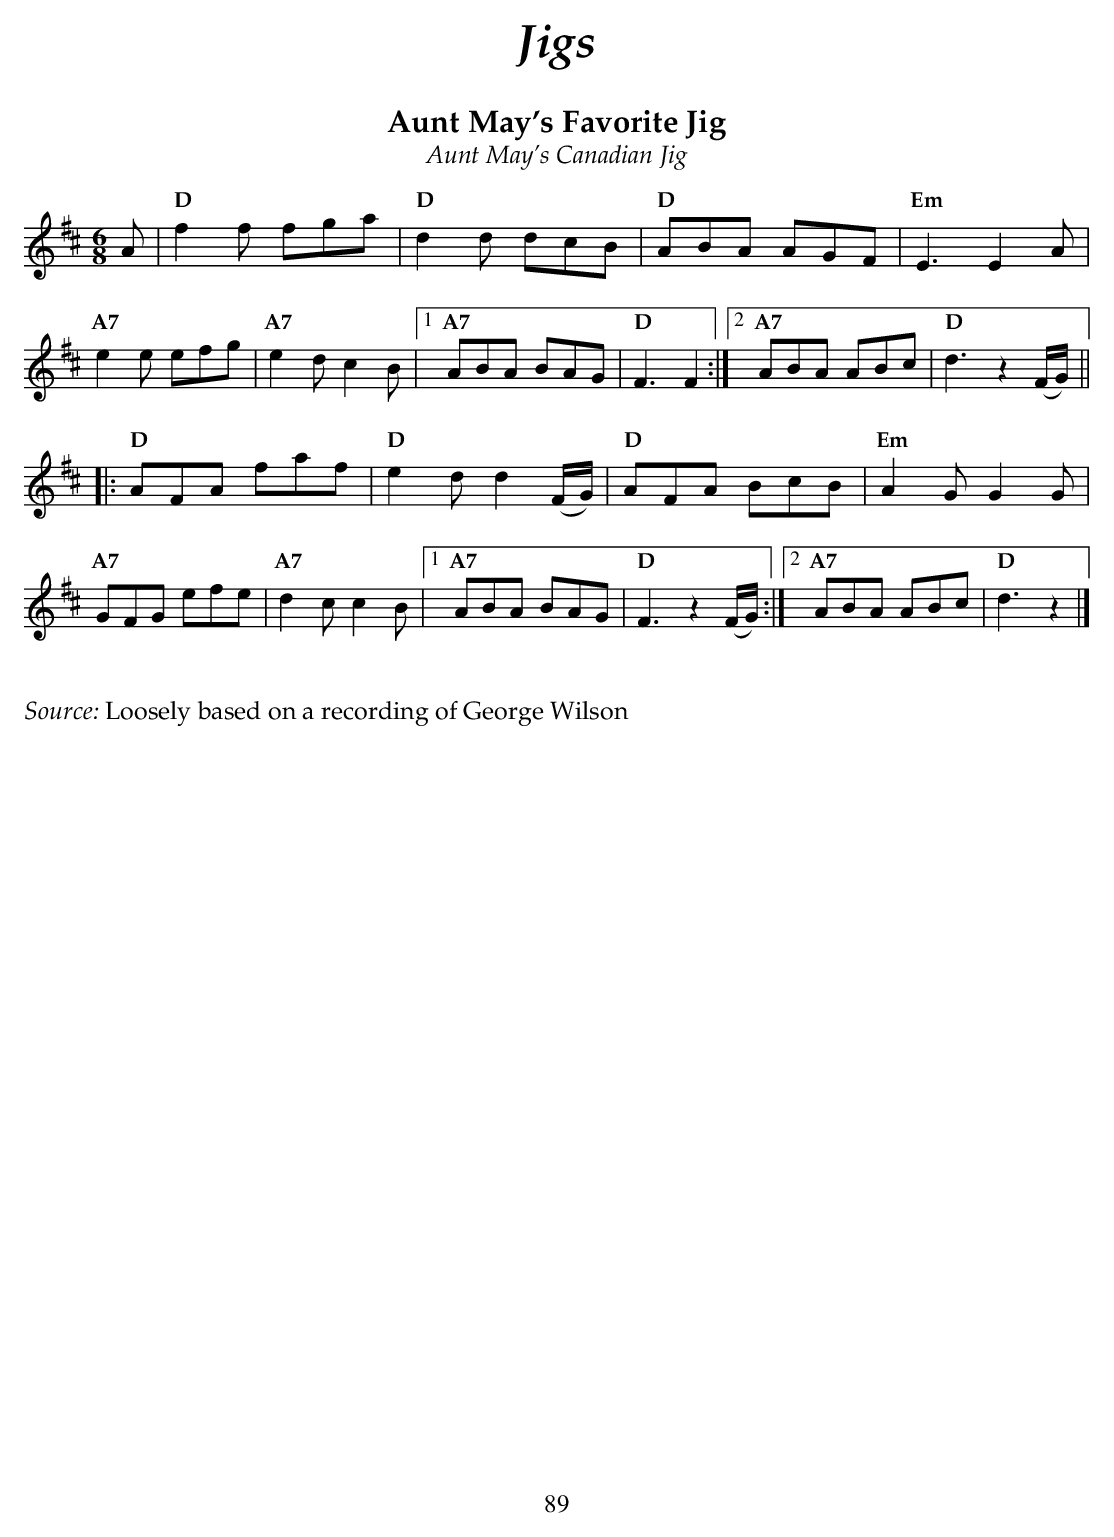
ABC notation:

X:1
T:Aunt May's Favorite Jig
T:Aunt May's Canadian Jig
M:6/8
L:1/8
K:D
  A |\
   "D" f2f fga  | "D" d2d dcB      |  "D" ABA  AGF | "Em" E3 E2A |
   "A7" e2e efg | "A7" e2d c2B     |1 "A7" ABA BAG | "D" F3 F2   :|2\
   "A7" ABA ABc | "D"d3 z2(F/2G/2)   ||
|:"D" AFA faf  | "D" e2d d2(F/2G/2) |  "D" AFA  BcB | "Em" A2G G2G |
   "A7" GFG efe | "A7" d2c c2B     |1 "A7" ABA BAG | "D" F3 z2(F/2G/2) :|2\
   "A7" ABA ABc | "D" d3z2 |]
